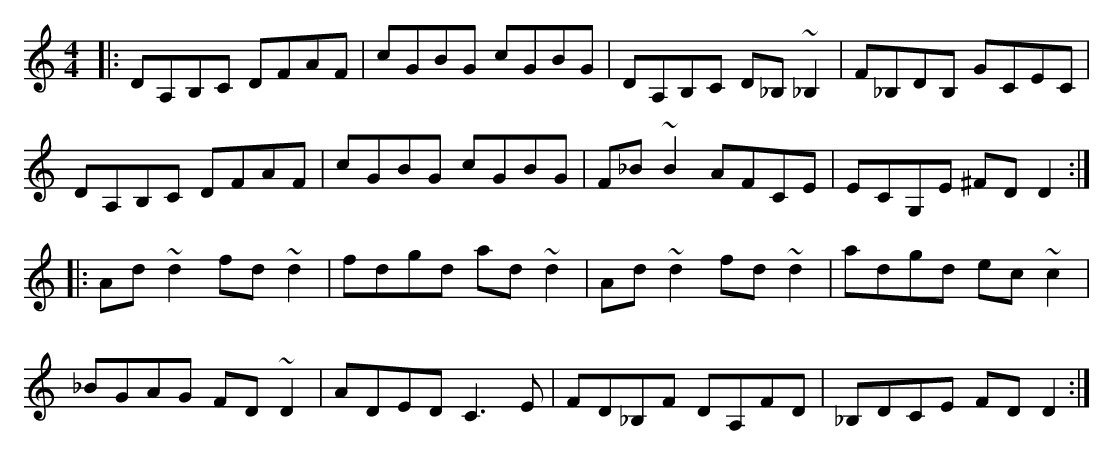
X:1
M:4/4
K:Ddor
|:DA,B,C DFAF|cGBG cGBG|DA,B,C D_B, ~_B,2|F_B,DB, GCEC|
DA,B,C DFAF|cGBG cGBG|F_B ~B2 AFCE|ECG,E ^FDD2:|
|:Ad ~d2 fd ~d2|fdgd ad ~d2|Ad ~d2 fd ~d2|adgd ec ~c2|
_BGAG FD ~D2|ADED C3 E|FD_B,F DA,FD|_B,DCE FDD2:|
